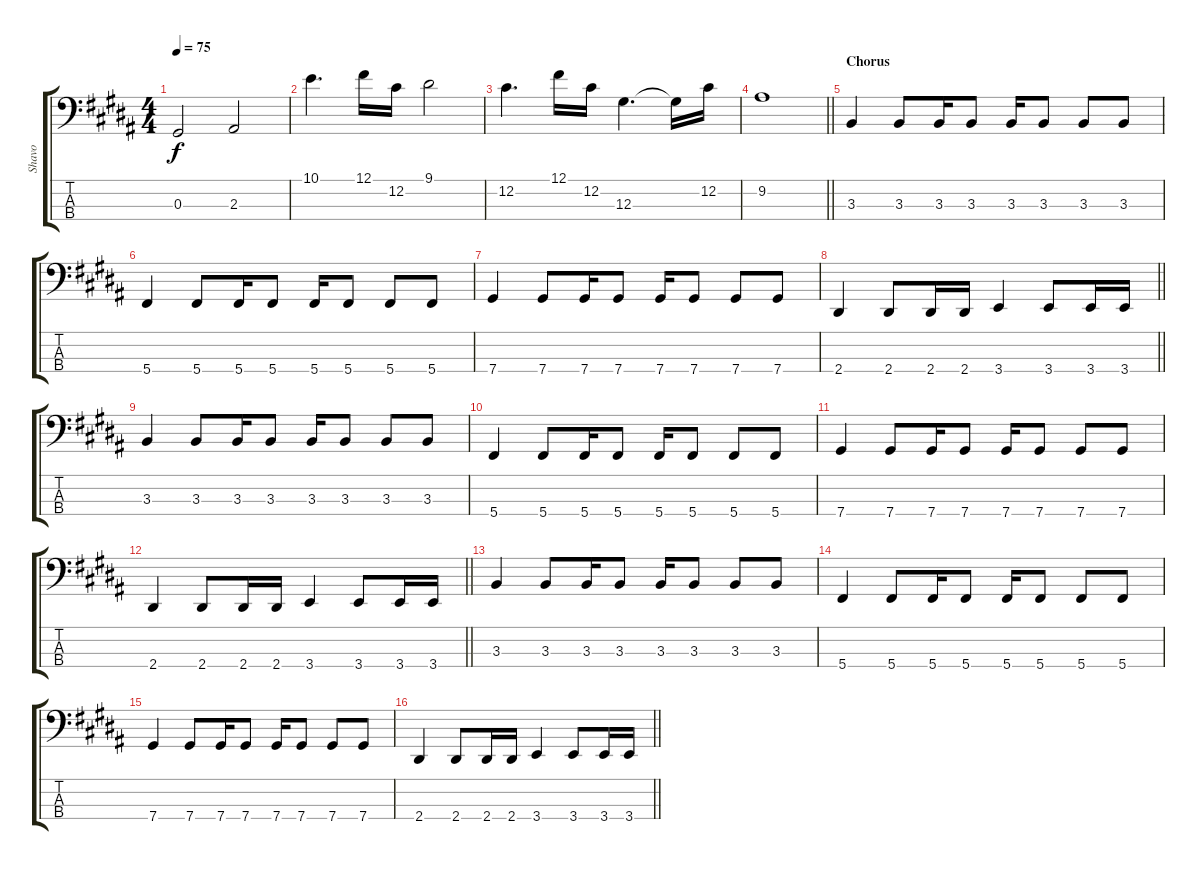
\track ("Shavo" "Shavo") {instrument electricbassfinger}
\staff {score tabs}
\tuning (Gb2 Db2 Ab1 Db1) {hide}
\ts (4 4)
\tempo 75
\clef f4
\ks g#minor
0.3.2{dy f} 2.3.2 |
10.1.4{d} 12.1.16 12.2.16 9.1.2 |
12.2.4{d} 12.1.16 12.2.16 12.3.4{d} 12.3{t}.16 12.2.16 |
\barLineRight lightlight
9.2.1 |
\section ("" "Chorus")
3.3.4 3.3.8 3.3.16 3.3.8 3.3.16 3.3.8 3.3.8 3.3.8 |
5.4.4 5.4.8 5.4.16 5.4.8 5.4.16 5.4.8 5.4.8 5.4.8 |
7.4.4 7.4.8 7.4.16 7.4.8 7.4.16 7.4.8 7.4.8 7.4.8 |
\barLineRight lightlight
2.4.4 2.4.8 2.4.16 2.4.16 3.4.4 3.4.8 3.4.16 3.4.16 |
3.3.4 3.3.8 3.3.16 3.3.8 3.3.16 3.3.8 3.3.8 3.3.8 |
5.4.4 5.4.8 5.4.16 5.4.8 5.4.16 5.4.8 5.4.8 5.4.8 |
7.4.4 7.4.8 7.4.16 7.4.8 7.4.16 7.4.8 7.4.8 7.4.8 |
\barLineRight lightlight
2.4.4 2.4.8 2.4.16 2.4.16 3.4.4 3.4.8 3.4.16 3.4.16 |
3.3.4 3.3.8 3.3.16 3.3.8 3.3.16 3.3.8 3.3.8 3.3.8 |
5.4.4 5.4.8 5.4.16 5.4.8 5.4.16 5.4.8 5.4.8 5.4.8 |
7.4.4 7.4.8 7.4.16 7.4.8 7.4.16 7.4.8 7.4.8 7.4.8 |
\barLineRight lightlight
2.4.4 2.4.8 2.4.16 2.4.16 3.4.4 3.4.8 3.4.16 3.4.16
